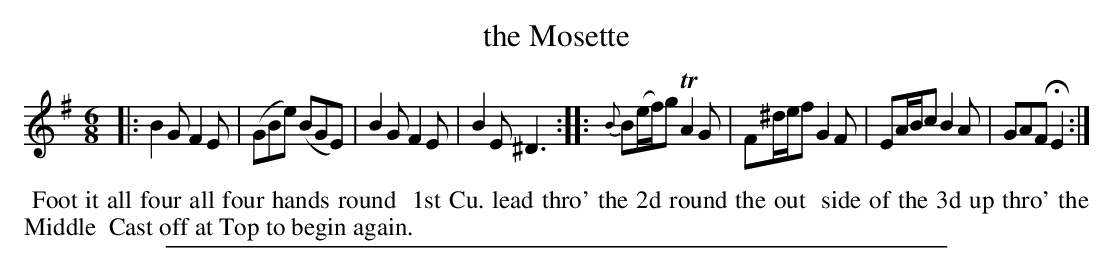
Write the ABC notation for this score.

X:1
T: the Mosette
M: 6/8
L: 1/8
K: Em
|: B2G F2E | (GBe) (BGE) | B2G F2E | B2E ^D3 :|\
|: {B}B(e/f/)g TA2G | F^d/e/f G2F | EA/B/c B2A | GAF HE2 :|
